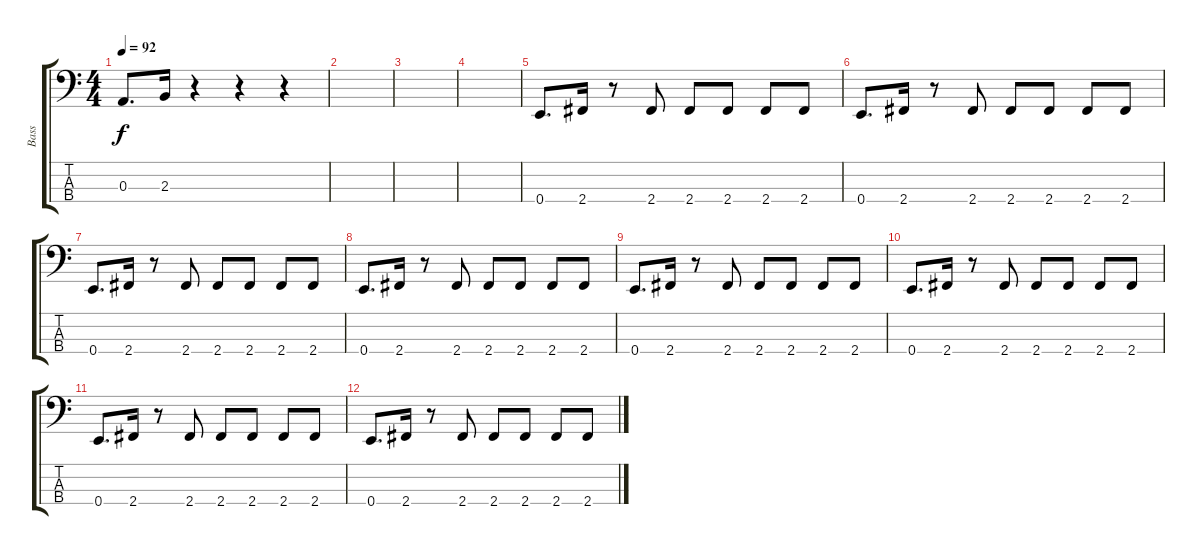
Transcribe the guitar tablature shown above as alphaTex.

\track ("Bass" "Bass") {instrument electricbasspick}
\staff {score tabs}
\tuning (G2 D2 A1 E1) {hide}
\ts (4 4)
\tempo 92
\clef f4
\ks c
0.3.8{d dy f} 2.3.16 r.4 r.4 r.4 |
|
|
|
0.4.8{d} 2.4.16 r.8 2.4.8 2.4.8 2.4.8 2.4.8 2.4.8 |
0.4.8{d} 2.4.16 r.8 2.4.8 2.4.8 2.4.8 2.4.8 2.4.8 |
0.4.8{d} 2.4.16 r.8 2.4.8 2.4.8 2.4.8 2.4.8 2.4.8 |
0.4.8{d} 2.4.16 r.8 2.4.8 2.4.8 2.4.8 2.4.8 2.4.8 |
0.4.8{d} 2.4.16 r.8 2.4.8 2.4.8 2.4.8 2.4.8 2.4.8 |
0.4.8{d} 2.4.16 r.8 2.4.8 2.4.8 2.4.8 2.4.8 2.4.8 |
0.4.8{d} 2.4.16 r.8 2.4.8 2.4.8 2.4.8 2.4.8 2.4.8 |
0.4.8{d} 2.4.16 r.8 2.4.8 2.4.8 2.4.8 2.4.8 2.4.8
